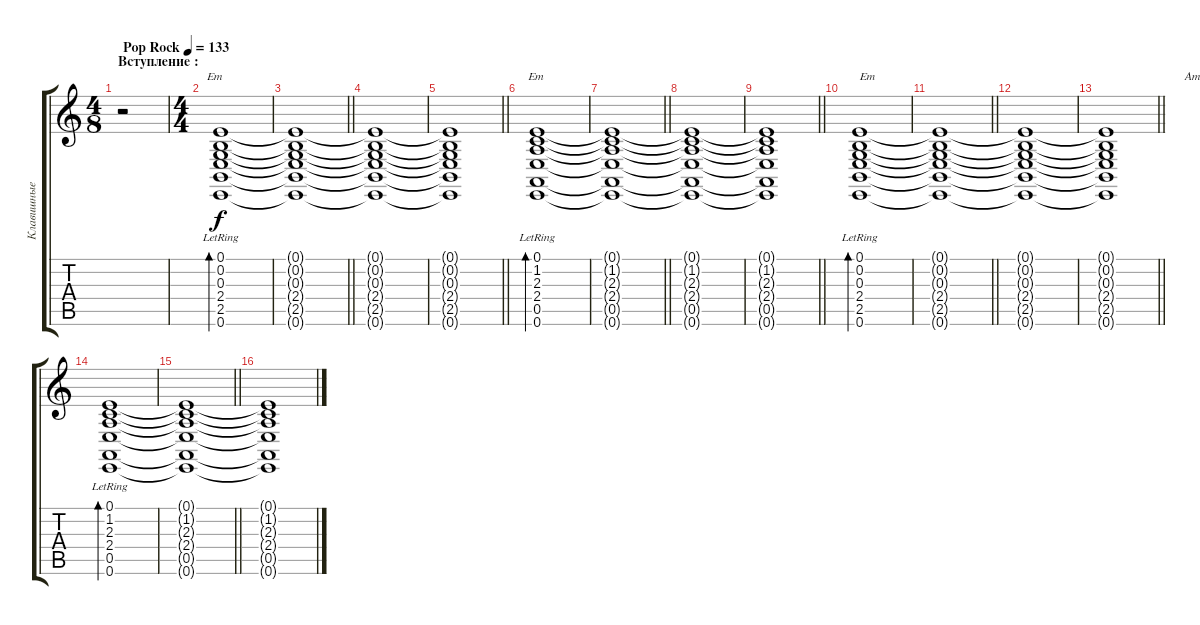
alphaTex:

\track ("Клавишные 2" "Клавишные ") {instrument pad2warm}
\staff {score tabs}
\tuning (E4 B3 G3 D3 A2 E2) {hide}
\ts (4 8)
\section ("" "Вступление :")
\tempo (133 "Pop Rock")
\clef g2
\ks c
r.2{txt "                            Em" dy f instrument pad2warm} |
\ts (4 4)
(0.1{lr} 0.2{lr} 0.3{lr} 2.4{lr} 2.5{lr} 0.6{lr}).1{bd 30} |
\barLineRight lightlight
(0.1{t} 0.2{t} 0.3{t} 2.4{t} 2.5{t} 0.6{t}).1 |
(0.1{t} 0.2{t} 0.3{t} 2.4{t} 2.5{t} 0.6{t}).1 |
\barLineRight lightlight
(0.1{t} 0.2{t} 0.3{t} 2.4{t} 2.5{t} 0.6{t}).1{txt "                          Em"} |
(0.1{lr} 1.2{lr} 2.3{lr} 2.4{lr} 0.5{lr} 0.6{lr}).1{bd 30} |
\barLineRight lightlight
(0.1{t} 1.2{t} 2.3{t} 2.4{t} 0.5{t} 0.6{t}).1 |
(0.1{t} 1.2{t} 2.3{t} 2.4{t} 0.5{t} 0.6{t}).1 |
\barLineRight lightlight
(0.1{t} 1.2{t} 2.3{t} 2.4{t} 0.5{t} 0.6{t}).1 |
(0.1{lr} 0.2{lr} 0.3{lr} 2.4{lr} 2.5{lr} 0.6{lr}).1{bd 30 txt "Em"} |
\barLineRight lightlight
(0.1{t} 0.2{t} 0.3{t} 2.4{t} 2.5{t} 0.6{t}).1 |
(0.1{t} 0.2{t} 0.3{t} 2.4{t} 2.5{t} 0.6{t}).1 |
\barLineRight lightlight
(0.1{t} 0.2{t} 0.3{t} 2.4{t} 2.5{t} 0.6{t}).1{txt "                          Am"} |
(0.1{lr} 1.2{lr} 2.3{lr} 2.4{lr} 0.5{lr} 0.6{lr}).1{bd 30} |
\barLineRight lightlight
(0.1{t} 1.2{t} 2.3{t} 2.4{t} 0.5{t} 0.6{t}).1 |
(0.1{t} 1.2{t} 2.3{t} 2.4{t} 0.5{t} 0.6{t}).1
